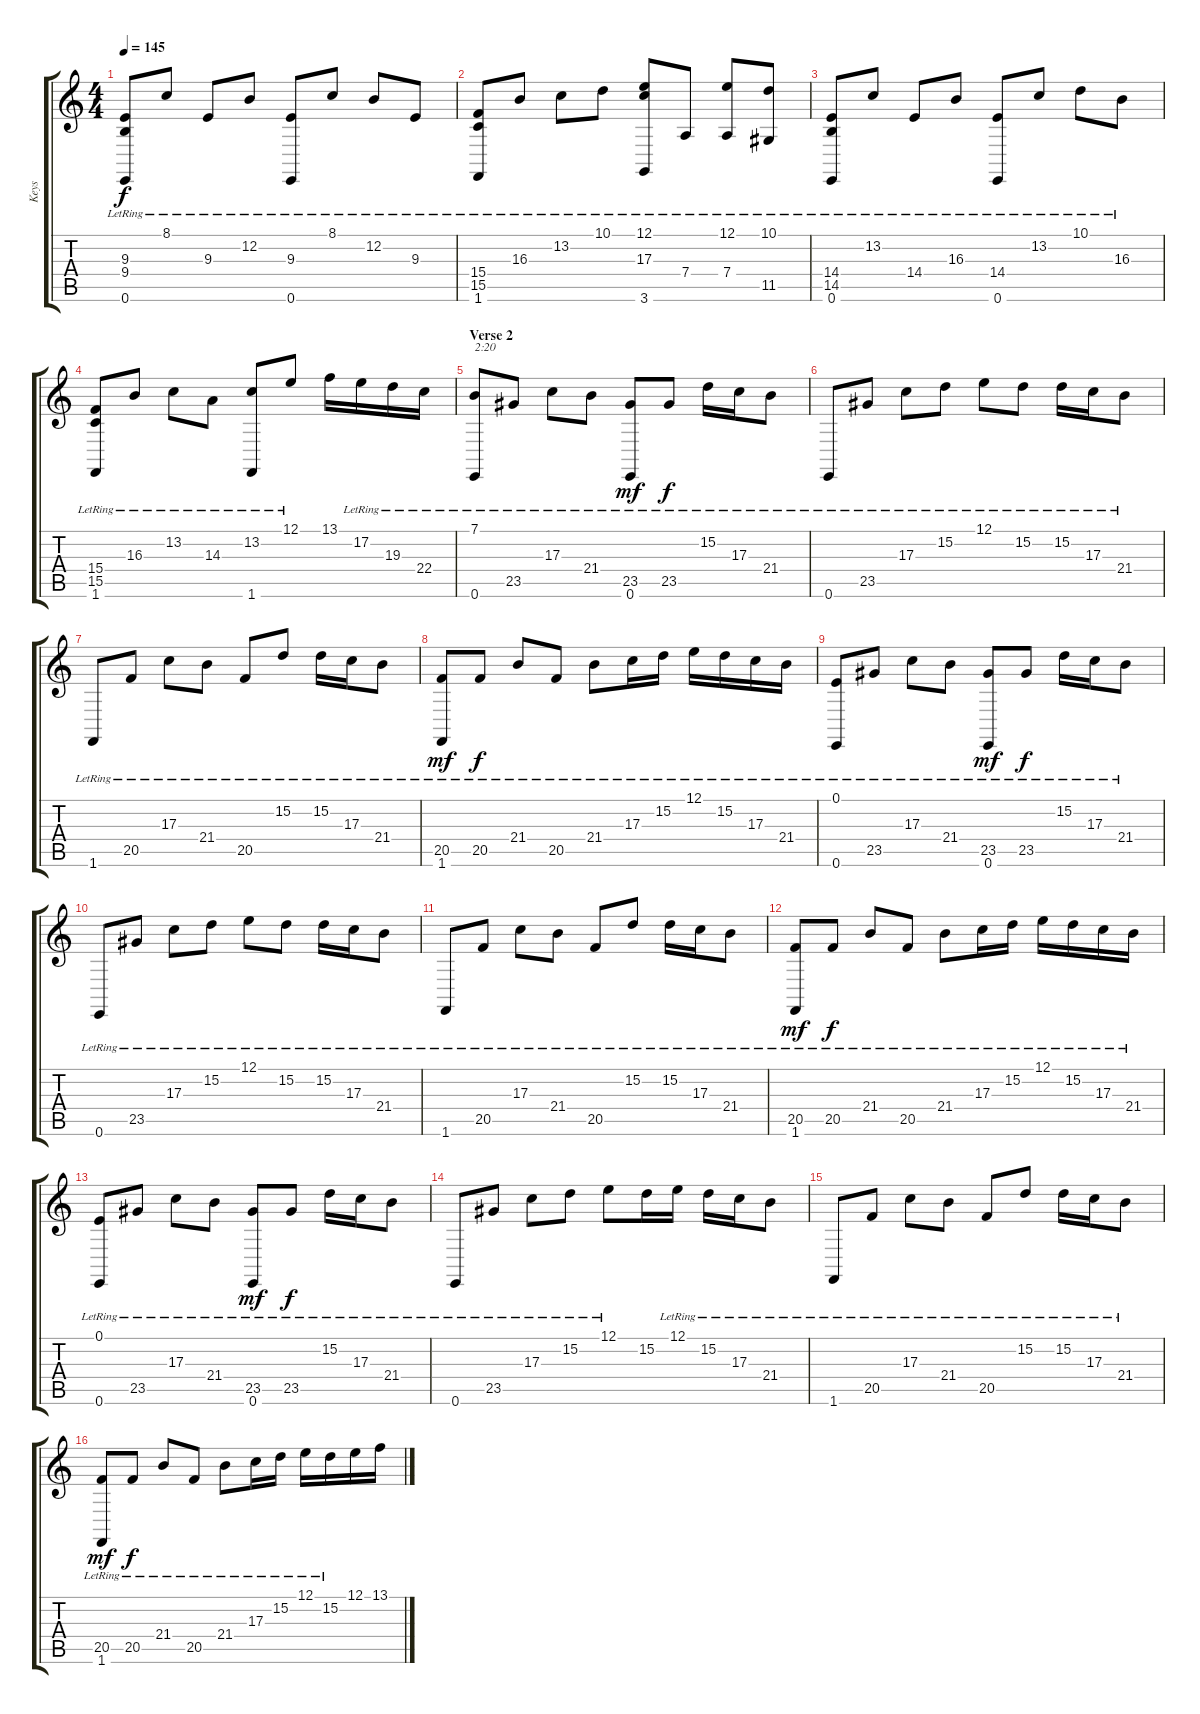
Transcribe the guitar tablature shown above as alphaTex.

\track ("Keys" "Keys") {instrument acousticgrandpiano}
\staff {score tabs}
\tuning (E4 B3 G3 D3 A2 E2) {hide}
\ts (4 4)
\tempo 145
\clef g2
\ks c
(9.3{lr} 9.4{lr} 0.6{lr}).8{dy f} 8.1{lr}.8 9.3{lr}.8 12.2{lr}.8 (9.3{lr} 0.6{lr}).8 8.1{lr}.8 12.2{lr}.8 9.3{lr}.8 |
(15.4{lr} 15.5{lr} 1.6{lr}).8 16.3{lr}.8 13.2{lr}.8 10.1{lr}.8 (12.1{lr} 17.3{lr} 3.6{lr}).8 7.4{lr}.8 (12.1{lr} 7.4{lr}).8 (10.1{lr} 11.5{lr}).8 |
(14.4{lr} 14.5{lr} 0.6{lr}).8 13.2{lr}.8 14.4{lr}.8 16.3{lr}.8 (14.4{lr} 0.6{lr}).8 13.2{lr}.8 10.1{lr}.8 16.3{lr}.8 |
(15.4{lr} 15.5{lr} 1.6{lr}).8 16.3{lr}.8 13.2{lr}.8 14.3{lr}.8 (13.2{lr} 1.6{lr}).8 12.1{lr}.8 13.1.16 17.2{lr}.16 19.3{lr}.16 22.4{lr}.16 |
\section ("" "Verse 2")
(7.1{lr} 0.6{lr}).8{txt "2:20" volume 13} 23.5{lr}.8 17.3{lr}.8 21.4{lr}.8 (23.5 0.6{lr}).8{dy mf} 23.5{lr}.8{dy f} 15.2{lr}.16 17.3{lr}.16 21.4{lr}.8 |
0.6{lr}.8 23.5{lr}.8 17.3{lr}.8 15.2{lr}.8 12.1{lr}.8 15.2{lr}.8 15.2{lr}.16 17.3{lr}.16 21.4{lr}.8 |
1.6{lr}.8 20.5{lr}.8 17.3{lr}.8 21.4{lr}.8 20.5{lr}.8 15.2{lr}.8 15.2{lr}.16 17.3{lr}.16 21.4{lr}.8 |
(20.5 1.6{lr}).8{dy mf} 20.5{lr}.8{dy f} 21.4{lr}.8 20.5{lr}.8 21.4{lr}.8 17.3{lr}.16 15.2{lr}.16 12.1{lr}.16 15.2{lr}.16 17.3{lr}.16 21.4{lr}.16 |
(0.1{lr} 0.6{lr}).8 23.5{lr}.8 17.3{lr}.8 21.4{lr}.8 (23.5 0.6{lr}).8{dy mf} 23.5{lr}.8{dy f} 15.2{lr}.16 17.3{lr}.16 21.4{lr}.8 |
0.6{lr}.8 23.5{lr}.8 17.3{lr}.8 15.2{lr}.8 12.1{lr}.8 15.2{lr}.8 15.2{lr}.16 17.3{lr}.16 21.4{lr}.8 |
1.6{lr}.8 20.5{lr}.8 17.3{lr}.8 21.4{lr}.8 20.5{lr}.8 15.2{lr}.8 15.2{lr}.16 17.3{lr}.16 21.4{lr}.8 |
(20.5 1.6{lr}).8{dy mf} 20.5{lr}.8{dy f} 21.4{lr}.8 20.5{lr}.8 21.4{lr}.8 17.3{lr}.16 15.2{lr}.16 12.1{lr}.16 15.2{lr}.16 17.3{lr}.16 21.4{lr}.16 |
(0.1{lr} 0.6{lr}).8 23.5{lr}.8 17.3{lr}.8 21.4{lr}.8 (23.5 0.6{lr}).8{dy mf} 23.5{lr}.8{dy f} 15.2{lr}.16 17.3{lr}.16 21.4{lr}.8 |
0.6{lr}.8 23.5{lr}.8 17.3{lr}.8 15.2{lr}.8 12.1{lr}.8 15.2.16 12.1{lr}.16 15.2{lr}.16 17.3{lr}.16 21.4{lr}.8 |
1.6{lr}.8 20.5{lr}.8 17.3{lr}.8 21.4{lr}.8 20.5{lr}.8 15.2{lr}.8 15.2{lr}.16 17.3{lr}.16 21.4{lr}.8 |
(20.5 1.6{lr}).8{dy mf} 20.5{lr}.8{dy f} 21.4{lr}.8 20.5{lr}.8 21.4{lr}.8 17.3{lr}.16 15.2{lr}.16 12.1{lr}.16 15.2{lr}.16 12.1.16 13.1.16
